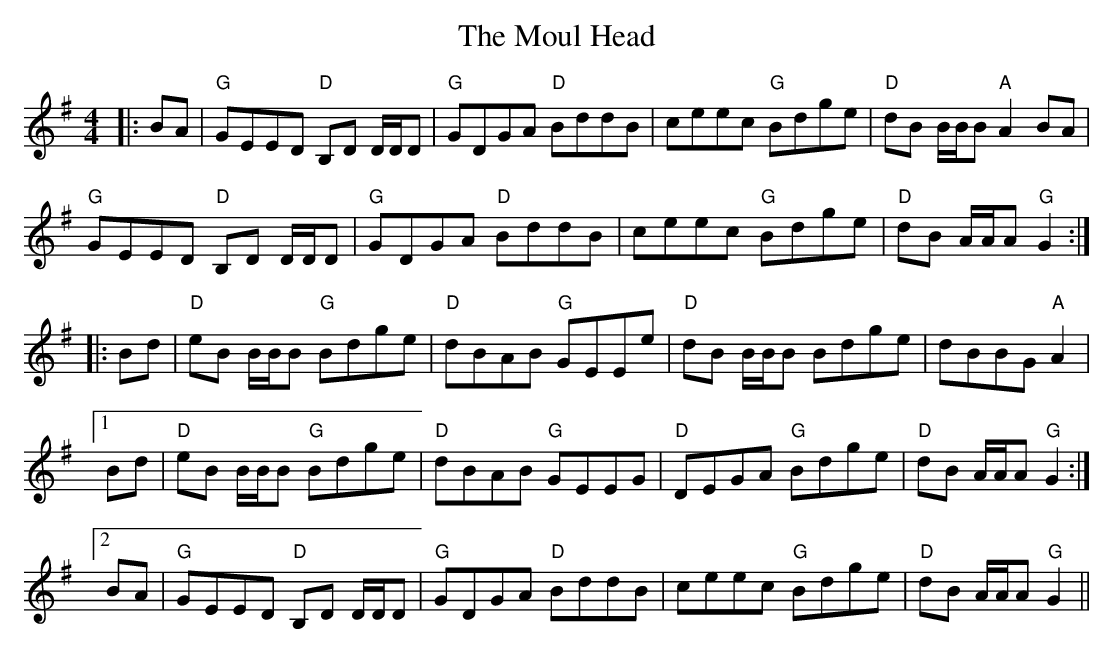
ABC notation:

X:1
T: The Moul Head
M: 4/4
L: 1/8
K: Gmaj
|:BA|"G"GEED "D"B,D D/D/D|"G"GDGA "D"BddB|ceec "G"Bdge|"D"dB B/B/B "A"A2BA|
"G"GEED "D"B,D D/D/D|"G"GDGA "D"BddB|ceec "G"Bdge|"D"dB A/A/A "G"G2:|
|:Bd|"D"eB B/B/B "G"Bdge|"D"dBAB "G"GEEe|"D"dB B/B/B Bdge|dBBG "A"A2|
[1 Bd|"D"eB B/B/B "G"Bdge|"D"dBAB "G"GEEG|"D"DEGA "G"Bdge|"D"dB A/A/A "G"G2:|
[2 BA|"G"GEED "D"B,D D/D/D|"G"GDGA "D"BddB|ceec "G"Bdge|"D"dB A/A/A "G"G2||
